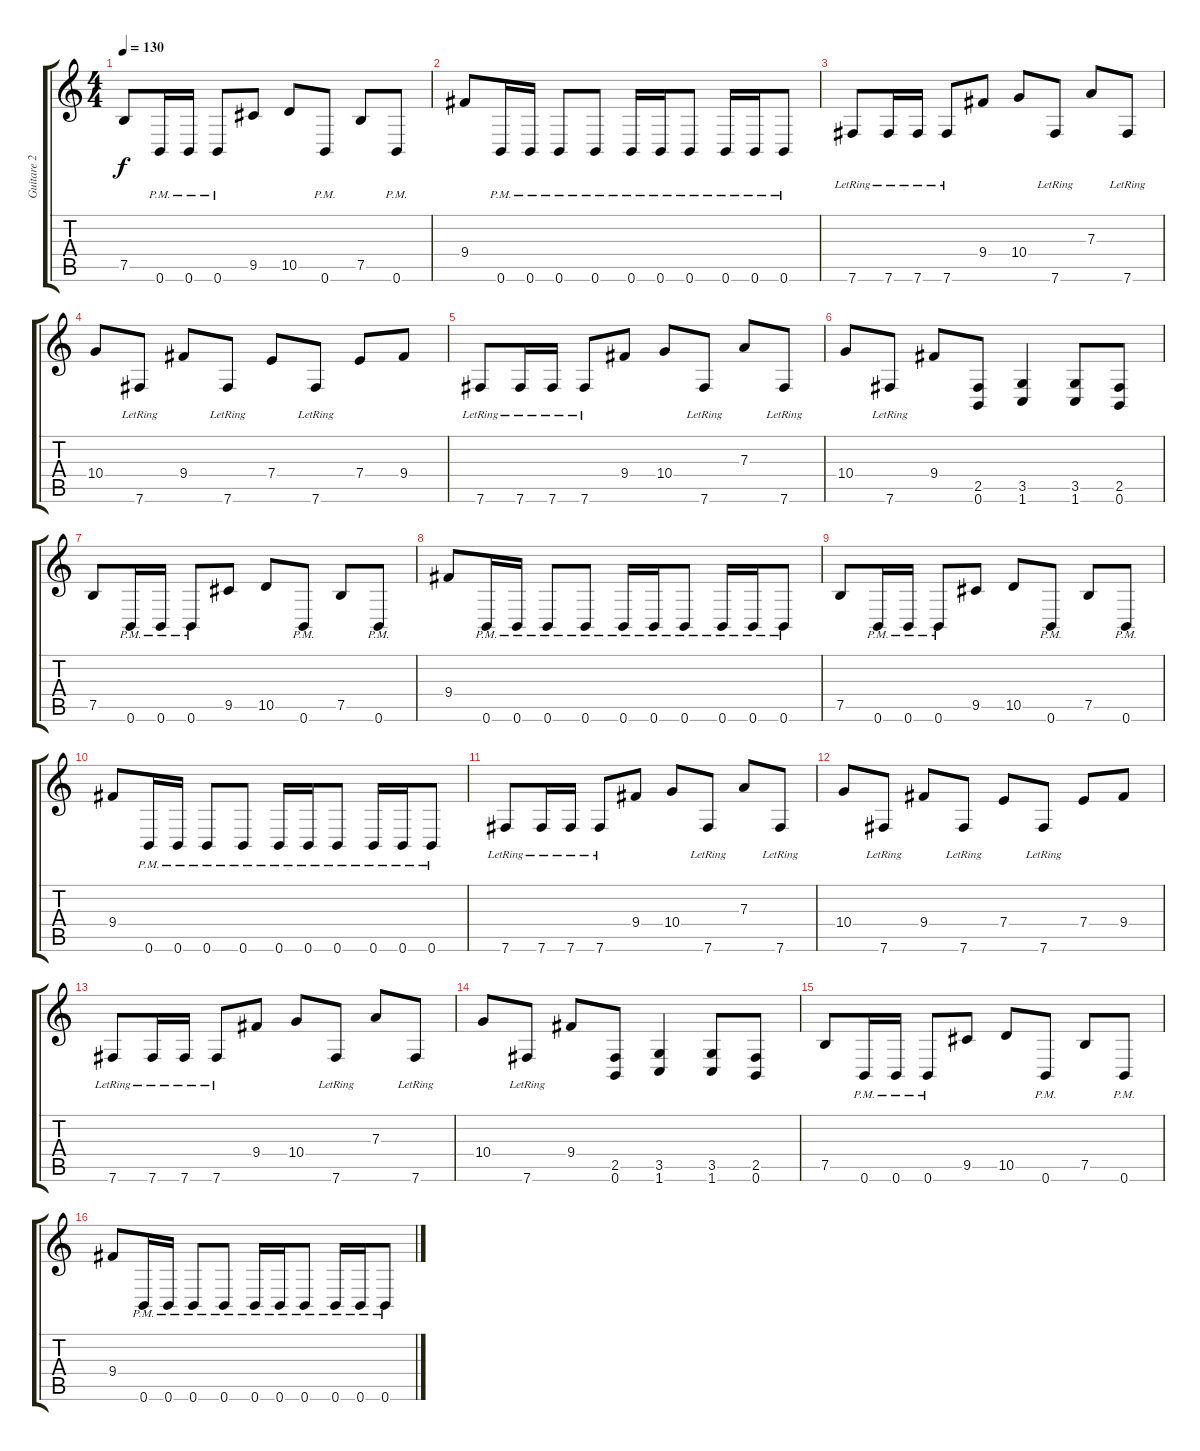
\track ("Guitare 2" "Guitare 2") {instrument distortionguitar}
\staff {score tabs}
\tuning (B3 Gb3 D3 A2 E2 B1) {hide}
\ts (4 4)
\tempo 130
\clef g2
\ks c
7.5.8{dy f} 0.6{pm}.16 0.6{pm}.16 0.6{pm}.8 9.5.8 10.5.8 0.6{pm}.8 7.5.8 0.6{pm}.8 |
9.4.8 0.6{pm}.16 0.6{pm}.16 0.6{pm}.8 0.6{pm}.8 0.6{pm}.16 0.6{pm}.16 0.6{pm}.8 0.6{pm}.16 0.6{pm}.16 0.6{pm}.8 |
7.6{lr}.8 7.6{lr}.16 7.6{lr}.16 7.6{lr}.8 9.4.8 10.4.8 7.6{lr}.8 7.3.8 7.6{lr}.8 |
10.4.8 7.6{lr}.8 9.4.8 7.6{lr}.8 7.4.8 7.6{lr}.8 7.4.8 9.4.8 |
7.6{lr}.8 7.6{lr}.16 7.6{lr}.16 7.6{lr}.8 9.4.8 10.4.8 7.6{lr}.8 7.3.8 7.6{lr}.8 |
10.4.8 7.6{lr}.8 9.4.8 (2.5 0.6).8 (3.5 1.6).4 (3.5 1.6).8 (2.5 0.6).8 |
7.5.8 0.6{pm}.16 0.6{pm}.16 0.6{pm}.8 9.5.8 10.5.8 0.6{pm}.8 7.5.8 0.6{pm}.8 |
9.4.8 0.6{pm}.16 0.6{pm}.16 0.6{pm}.8 0.6{pm}.8 0.6{pm}.16 0.6{pm}.16 0.6{pm}.8 0.6{pm}.16 0.6{pm}.16 0.6{pm}.8 |
7.5.8 0.6{pm}.16 0.6{pm}.16 0.6{pm}.8 9.5.8 10.5.8 0.6{pm}.8 7.5.8 0.6{pm}.8 |
9.4.8 0.6{pm}.16 0.6{pm}.16 0.6{pm}.8 0.6{pm}.8 0.6{pm}.16 0.6{pm}.16 0.6{pm}.8 0.6{pm}.16 0.6{pm}.16 0.6{pm}.8 |
7.6{lr}.8 7.6{lr}.16 7.6{lr}.16 7.6{lr}.8 9.4.8 10.4.8 7.6{lr}.8 7.3.8 7.6{lr}.8 |
10.4.8 7.6{lr}.8 9.4.8 7.6{lr}.8 7.4.8 7.6{lr}.8 7.4.8 9.4.8 |
7.6{lr}.8 7.6{lr}.16 7.6{lr}.16 7.6{lr}.8 9.4.8 10.4.8 7.6{lr}.8 7.3.8 7.6{lr}.8 |
10.4.8 7.6{lr}.8 9.4.8 (2.5 0.6).8 (3.5 1.6).4 (3.5 1.6).8 (2.5 0.6).8 |
7.5.8 0.6{pm}.16 0.6{pm}.16 0.6{pm}.8 9.5.8 10.5.8 0.6{pm}.8 7.5.8 0.6{pm}.8 |
9.4.8 0.6{pm}.16 0.6{pm}.16 0.6{pm}.8 0.6{pm}.8 0.6{pm}.16 0.6{pm}.16 0.6{pm}.8 0.6{pm}.16 0.6{pm}.16 0.6{pm}.8
